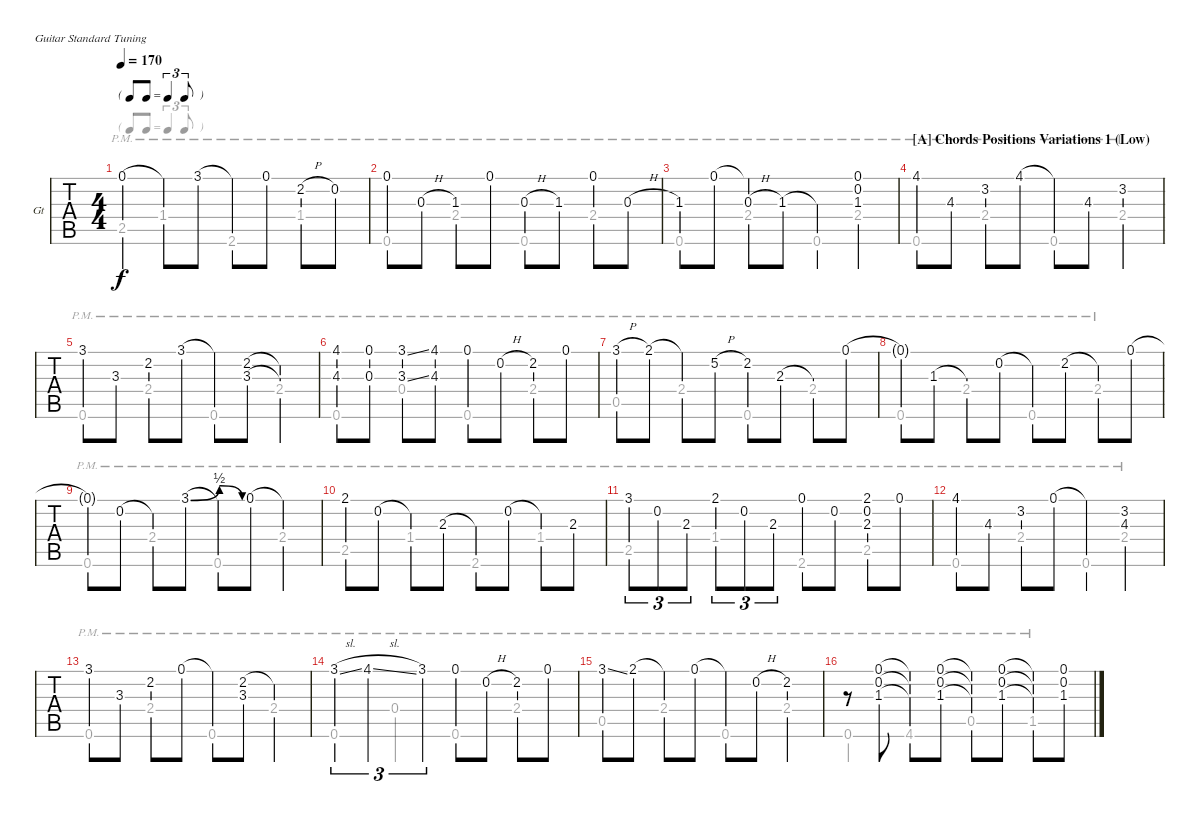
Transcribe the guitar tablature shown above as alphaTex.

\bracketExtendMode nobrackets
\firstSystemTrackNameOrientation horizontal
\otherSystemsTrackNameOrientation horizontal
\track ("Guitar" "Gt") {instrument electricguitarjazz}
\staff {tabs}
\tuning (E4 B3 G3 D3 A2 E2)
\voice
\ts (4 4)
\tf triplet8th
\tempo 170
\clef g2
\ks e
0.1{t}.4{dy f} 0.1{t}.8 3.1.8 3.1{t}.8 0.1.8 2.2{h}.8 0.2.8 |
0.1.8 0.3{h}.8 1.3.8 0.1.8 0.3{h}.8 1.3.8 0.1.8 0.3{h}.8 |
1.3.8 0.1.8 (0.1{t} 0.3{h}).8 1.3.8 1.3{t}.4 (0.1 0.2 1.3).4 |
\section ("A" "Chords Positions Variations 1 (Low)")
4.1.8 4.3.8 3.2.8 4.1.8 4.1{t}.8 4.3.8 3.2.4 |
3.1.8 3.3.8 2.2.8 3.1.8 3.1{t}.8 (3.3 2.2).8 (2.2{t} 3.3{t}).4 |
(4.1 4.3).8 (0.1 0.3).8 (3.1{ss} 3.3{ss}).8 (4.1 4.3).8 0.1.8 0.2{h}.8 2.2.8 0.1.8 |
3.1{h}.8 2.1.8 2.1{t}.8 5.2{h}.8 2.2.8 2.3.8 2.3{t}.8 0.1.8 |
0.1{t}.8 1.3.8 1.3{t}.8 0.2.8 0.2{t}.8 2.2.8 2.2{t}.8 0.1.8 |
0.1{t}.8 0.2.8 0.2{t}.8 3.1{be (bend 0 0 60 2)}.8 3.1{be (release 0 2 60 0) t}.8 0.1.8 0.1{t}.4 |
2.1.8 0.2.8 0.2{t}.8 2.3.8 2.3{t}.8 0.2.8 0.2{t}.8 2.3.8 |
3.1.8{tu (3 2)} 0.2.8{tu (3 2)} 2.3.8{tu (3 2)} 2.1.8{tu (3 2)} 0.2.8{tu (3 2)} 2.3.8{tu (3 2)} 0.1.8 0.2.8 (2.3 0.2 2.1).8 0.1.8 |
4.1.8 4.3.8 3.2.8 0.1.8 0.1{t}.4 (3.2 4.3).4 |
3.1.8 3.3.8 2.2.8 0.1.8 0.1{t}.8 (3.3 2.2).8 2.2{t}.4 |
3.1{sl}.4{tu (3 2)} 4.1{sl}.4{tu (3 2)} 3.1.4{tu (3 2)} 0.1.8 0.2{h}.8 2.2.8 0.1.8 |
3.1{ss}.8 2.1.8 2.1{t}.8 0.1.8 0.1{t}.8 0.2{h}.8 2.2.4 |
r.8 (1.3 0.1 0.2).8 (0.2{t} 1.3{t} 0.1{t}).8 (1.3 0.2 0.1).8 (1.3{t} 0.1{t} 0.2{t}).8 (1.3 0.2 0.1).8 (1.3{t} 0.1{t} 0.2{t}).8 (1.3 0.1 0.2).8
\voice
\clef g2
\ottava regular
\simile none
\ks e
2.5{pm}.4{dy f} 1.4{pm}.4 2.6{pm}.4 1.4{pm}.4 |
0.6{pm}.4 2.4{pm}.4 0.6{pm}.4 2.4{pm}.4 |
0.6{pm}.4 2.4{pm}.4 0.6{pm}.4 2.4{pm}.4 |
0.6{pm}.4 2.4{pm}.4 0.6{pm}.4 2.4{pm}.4 |
0.6{pm}.4 2.4{pm}.4 0.6{pm}.4 2.4{pm}.4 |
0.6{pm}.4 0.4{pm}.4 0.6{pm}.4 2.4{pm}.4 |
0.5{pm}.4 2.4{pm}.4 0.6{pm}.4 2.4{pm}.4 |
0.6{pm}.4 2.4{pm}.4 0.6{pm}.4 2.4{pm}.4 |
0.6{pm}.4 2.4{pm}.4 0.6{pm}.4 2.4{pm}.4 |
2.5{pm}.4 1.4{pm}.4 2.6{pm}.4 1.4{pm}.4 |
2.5{pm}.4 1.4{pm}.4 2.6{pm}.4 2.5{pm}.4 |
0.6{pm}.4 2.4{pm}.4 0.6{pm}.4 2.4{pm}.4 |
0.6{pm}.4 2.4{pm}.4 0.6{pm}.4 2.4{pm}.4 |
0.6{pm}.4 0.4{pm}.4 0.6{pm}.4 2.4{pm}.4 |
0.5{pm}.4 2.4{pm}.4 0.6{pm}.4 2.4{pm}.4 |
0.6{pm}.4 4.6{pm}.4 0.5{pm}.4 1.5{pm}.4
